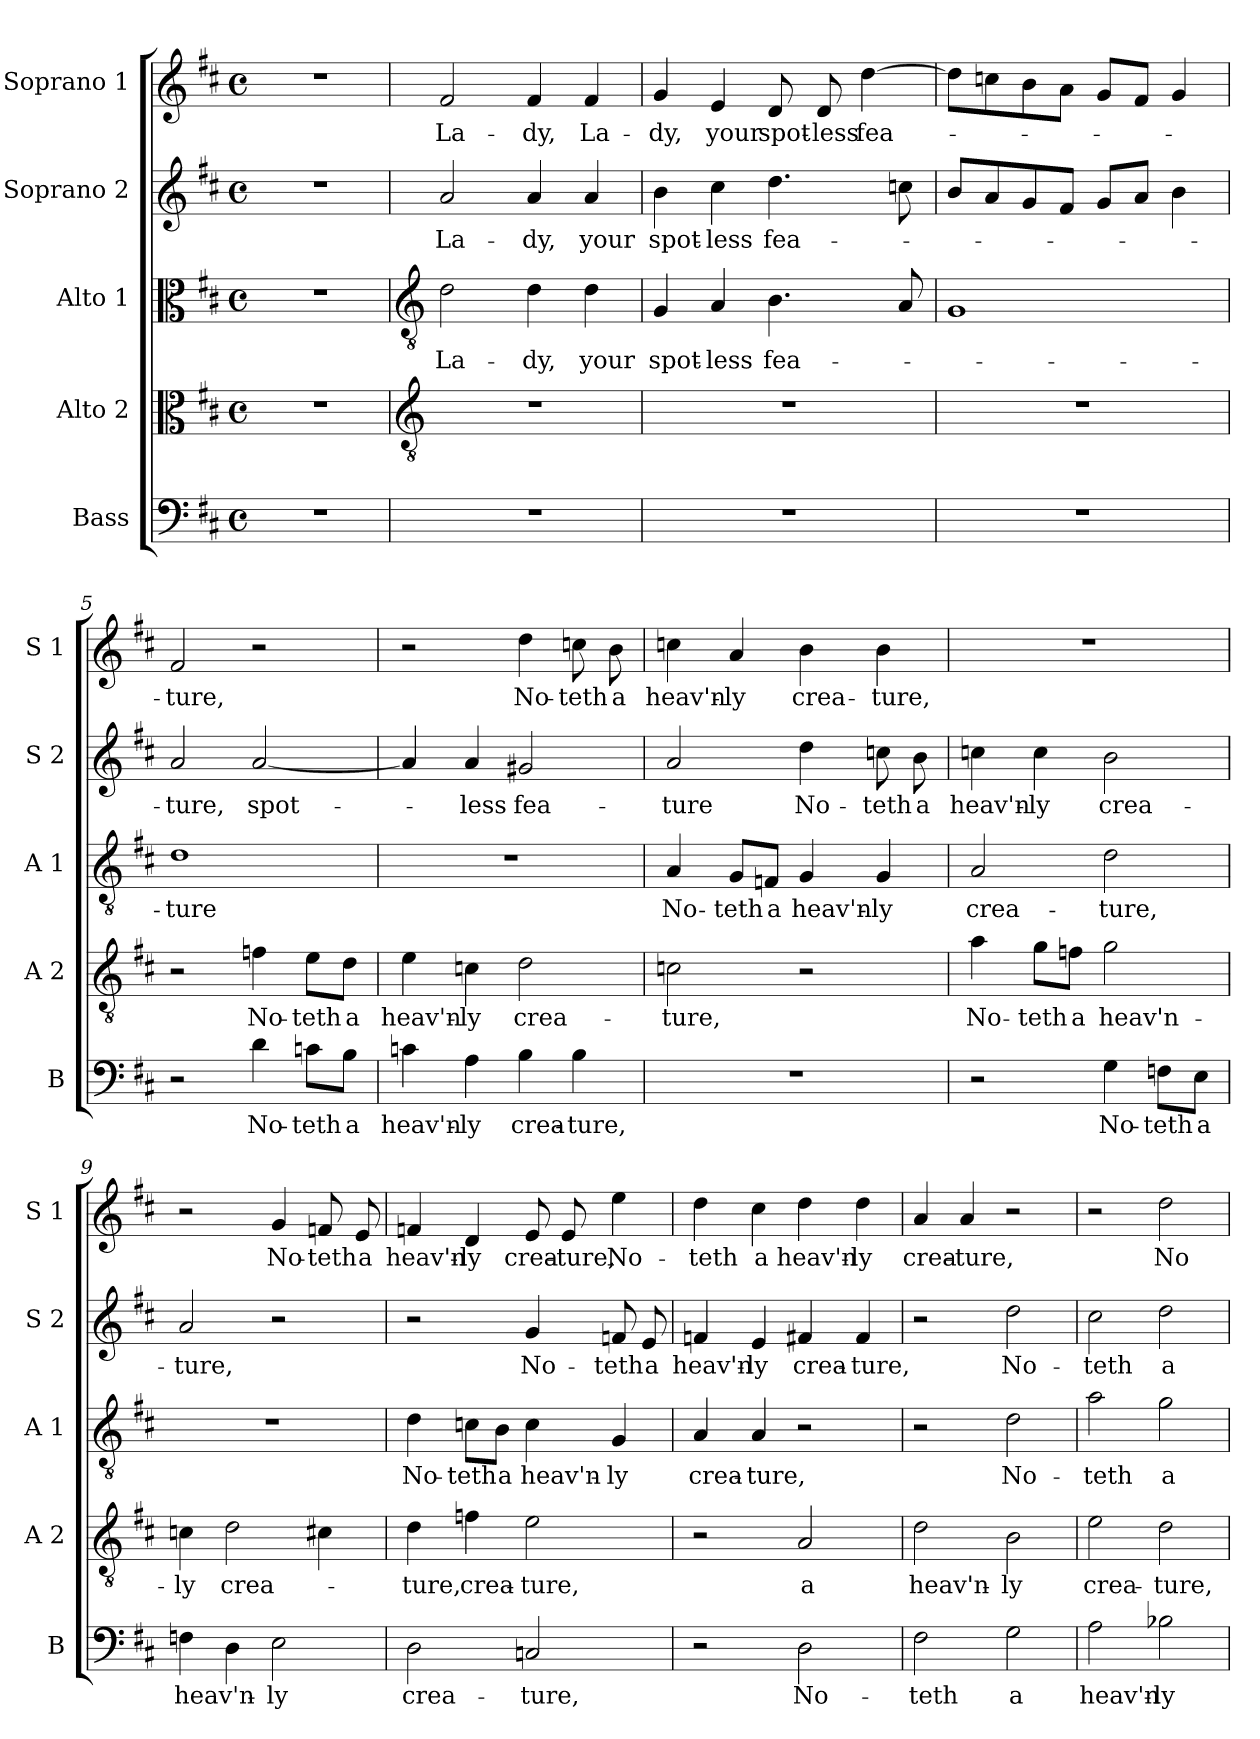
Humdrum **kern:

**kern	**text	**kern	**text	**kern	**text	**kern	**text	**kern	**text
*part5	*part5	*part4	*part4	*part3	*part3	*part2	*part2	*part1	*part1
*staff5	*staff5	*staff4	*staff4	*staff3	*staff3	*staff2	*staff2	*staff1	*staff1
*I"Bass	*	*I"Alto 2	*	*I"Alto 1	*	*I"Soprano 2	*	*I"Soprano 1	*
*I'B	*	*I'A 2	*	*I'A 1	*	*I'S 2	*	*I'S 1	*
*clefF4	*	*clefC3	*	*clefC3	*	*clefG2	*	*clefG2	*
*k[f#c#]	*	*k[f#c#]	*	*k[f#c#]	*	*k[f#c#]	*	*k[f#c#]	*
*D:	*	*D:	*	*D:	*	*D:	*	*D:	*
*M4/4	*	*M4/4	*	*M4/4	*	*M4/4	*	*M4/4	*
*met(c)	*	*met(c)	*	*met(c)	*	*met(c)	*	*met(c)	*
=1	=1	=1	=1	=1	=1	=1	=1	=1	=1
1r	.	1r	.	1r	.	1r	.	1r	.
=2	=2	=2	=2	=2	=2	=2	=2	=2	=2
*	*	*clefGv2	*	*clefGv2	*	*	*	*	*
!	!	!	!	!	!LO:LY:b	!	!LO:LY:b	!	!LO:LY:b
1r	.	1r	.	2d\	La-	2a/	La-	2f#/	La-
!	!	!	!	!	!LO:LY:b	!	!LO:LY:b	!	!LO:LY:b
.	.	.	.	4d\	-dy,	4a/	-dy,	4f#/	-dy,
!	!	!	!	!	!LO:LY:b	!	!LO:LY:b	!	!LO:LY:b
.	.	.	.	4d\	your	4a/	your	4f#/	La-
=3	=3	=3	=3	=3	=3	=3	=3	=3	=3
!	!	!	!	!	!LO:LY:b	!	!LO:LY:b	!	!LO:LY:b
1r	.	1r	.	4G/	spot-	4b\	spot-	4g/	-dy,
!	!	!	!	!	!LO:LY:b	!	!LO:LY:b	!	!LO:LY:b
.	.	.	.	4A/	-less	4cc#\	-less	4e/	your
!	!	!	!	!	!LO:LY:b	!	!LO:LY:b	!	!LO:LY:b
.	.	.	.	4.B\	fea-	4.dd\	fea-	8d/	spot-
!	!	!	!	!	!	!	!	!	!LO:LY:b
.	.	.	.	.	.	.	.	8d/	-less
!	!	!	!	!	!	!	!	!	!LO:LY:b
.	.	.	.	.	.	.	.	[4dd\	fea-
.	.	.	.	8A/	.	8ccn\	.	.	.
=4	=4	=4	=4	=4	=4	=4	=4	=4	=4
1r	.	1r	.	1G	.	8b/L	.	8dd\L]	.
.	.	.	.	.	.	8a/	.	8ccn\	.
.	.	.	.	.	.	8g/	.	8b\	.
.	.	.	.	.	.	8f#/J	.	8a\J	.
.	.	.	.	.	.	8g/L	.	8g/L	.
.	.	.	.	.	.	8a/J	.	8f#/J	.
.	.	.	.	.	.	4b\	.	4g/	.
=5	=5	=5	=5	=5	=5	=5	=5	=5	=5
!	!	!	!	!	!LO:LY:b	!	!LO:LY:b	!	!LO:LY:b
2r	.	2r	.	1d	-ture	2a/	-ture,	2f#/	-ture,
!	!LO:LY:b	!	!LO:LY:b	!	!	!	!LO:LY:b	!	!
4d\	No-	4fn\	No-	.	.	[2a/	spot-	2r	.
!	!LO:LY:b	!	!LO:LY:b	!	!	!	!	!	!
8cn\L	-teth	8e\L	-teth	.	.	.	.	.	.
!	!LO:LY:b	!	!LO:LY:b	!	!	!	!	!	!
8B\J	a	8d\J	a	.	.	.	.	.	.
!!LO:LB:g=z
=6	=6	=6	=6	=6	=6	=6	=6	=6	=6
!	!LO:LY:b	!	!LO:LY:b	!	!	!	!	!	!
4cn\	heav'n-	4e\	heav'n-	1r	.	4a/]	.	2r	.
!	!LO:LY:b	!	!LO:LY:b	!	!	!	!LO:LY:b	!	!
4A\	-ly	4cn\	-ly	.	.	4a/	-less	.	.
!	!LO:LY:b	!	!LO:LY:b	!	!	!	!LO:LY:b	!	!LO:LY:b
4B\	crea-	2d\	crea-	.	.	2g#X/	fea-	4dd\	No-
!	!LO:LY:b	!	!	!	!	!	!	!	!LO:LY:b
4B\	-ture,	.	.	.	.	.	.	8ccn\	-teth
!	!	!	!	!	!	!	!	!	!LO:LY:b
.	.	.	.	.	.	.	.	8b\	a
=7	=7	=7	=7	=7	=7	=7	=7	=7	=7
!	!	!	!LO:LY:b	!	!LO:LY:b	!	!LO:LY:b	!	!LO:LY:b
1r	.	2cn\	-ture,	4A/	No-	2a/	-ture	4ccn\	heav'n-
!	!	!	!	!	!LO:LY:b	!	!	!	!LO:LY:b
.	.	.	.	8G/L	-teth	.	.	4a/	-ly
!	!	!	!	!	!LO:LY:b	!	!	!	!
.	.	.	.	8Fn/J	a	.	.	.	.
!	!	!	!	!	!LO:LY:b	!	!LO:LY:b	!	!LO:LY:b
.	.	2r	.	4G/	heav'n-	4dd\	No-	4b\	crea-
!	!	!	!	!	!LO:LY:b	!	!LO:LY:b	!	!LO:LY:b
.	.	.	.	4G/	-ly	8ccn\	-teth	4b\	-ture,
!	!	!	!	!	!	!	!LO:LY:b	!	!
.	.	.	.	.	.	8b\	a	.	.
=8	=8	=8	=8	=8	=8	=8	=8	=8	=8
!	!	!	!LO:LY:b	!	!LO:LY:b	!	!LO:LY:b	!	!
2r	.	4a\	No-	2A/	crea-	4ccn\	heav'n-	1r	.
!	!	!	!LO:LY:b	!	!	!	!LO:LY:b	!	!
.	.	8g\L	-teth	.	.	4cc\	-ly	.	.
!	!	!	!LO:LY:b	!	!	!	!	!	!
.	.	8fn\J	a	.	.	.	.	.	.
!	!LO:LY:b	!	!LO:LY:b	!	!LO:LY:b	!	!LO:LY:b	!	!
4G\	No-	2g\	heav'n-	2d\	-ture,	2b\	crea-	.	.
!	!LO:LY:b	!	!	!	!	!	!	!	!
8Fn\L	-teth	.	.	.	.	.	.	.	.
!	!LO:LY:b	!	!	!	!	!	!	!	!
8E\J	a	.	.	.	.	.	.	.	.
=9	=9	=9	=9	=9	=9	=9	=9	=9	=9
!	!LO:LY:b	!	!LO:LY:b	!	!	!	!LO:LY:b	!	!
4Fn\	heav'n-	4cn\	-ly	1r	.	2a/	-ture,	2r	.
!	!	!	!LO:LY:b	!	!	!	!	!	!
4D\	.	2d\	crea-	.	.	.	.	.	.
!	!LO:LY:b	!	!	!	!	!	!	!	!LO:LY:b
2E\	-ly	.	.	.	.	2r	.	4g/	No-
!	!	!	!	!	!	!	!	!	!LO:LY:b
.	.	4c#X\	.	.	.	.	.	8fn/	-teth
!	!	!	!	!	!	!	!	!	!LO:LY:b
.	.	.	.	.	.	.	.	8e/	a
!!LO:PB:g=z
=10	=10	=10	=10	=10	=10	=10	=10	=10	=10
!	!LO:LY:b	!	!LO:LY:b	!	!LO:LY:b	!	!	!	!LO:LY:b
2D\	crea-	4d\	-ture,	4d\	No-	2r	.	4fn/	heav'n-
!	!	!	!LO:LY:b	!	!LO:LY:b	!	!	!	!LO:LY:b
.	.	4fn\	crea-	8cn\L	-teth	.	.	4d/	-ly
!	!	!	!	!	!LO:LY:b	!	!	!	!
.	.	.	.	8B\J	a	.	.	.	.
!	!LO:LY:b	!	!LO:LY:b	!	!LO:LY:b	!	!LO:LY:b	!	!LO:LY:b
2Cn/	-ture,	2e\	-ture,	4c\	heav'n-	4g/	No-	8e/	crea-
!	!	!	!	!	!	!	!	!	!LO:LY:b
.	.	.	.	.	.	.	.	8e/	-ture,
!	!	!	!	!	!LO:LY:b	!	!LO:LY:b	!	!LO:LY:b
.	.	.	.	4G/	-ly	8fn/	-teth	4ee\	No-
!	!	!	!	!	!	!	!LO:LY:b	!	!
.	.	.	.	.	.	8e/	a	.	.
=11	=11	=11	=11	=11	=11	=11	=11	=11	=11
!	!	!	!	!	!LO:LY:b	!	!LO:LY:b	!	!LO:LY:b
2r	.	2r	.	4A/	crea-	4fn/	heav'n-	4dd\	-teth
!	!	!	!	!	!LO:LY:b	!	!LO:LY:b	!	!LO:LY:b
.	.	.	.	4A/	-ture,	4e/	-ly	4cc#\	a
!	!LO:LY:b	!	!LO:LY:b	!	!	!	!LO:LY:b	!	!LO:LY:b
2D\	No-	2A/	a	2r	.	4f#X/	crea-	4dd\	heav'n-
!	!	!	!	!	!	!	!LO:LY:b	!	!LO:LY:b
.	.	.	.	.	.	4f#/	-ture,	4dd\	-ly
=12	=12	=12	=12	=12	=12	=12	=12	=12	=12
!	!LO:LY:b	!	!LO:LY:b	!	!	!	!	!	!LO:LY:b
2F#\	-teth	2d\	heav'n-	2r	.	2r	.	4a/	crea-
!	!	!	!	!	!	!	!	!	!LO:LY:b
.	.	.	.	.	.	.	.	4a/	-ture,
!	!LO:LY:b	!	!LO:LY:b	!	!LO:LY:b	!	!LO:LY:b	!	!
2G\	a	2B\	-ly	2d\	No-	2dd\	No-	2r	.
=13	=13	=13	=13	=13	=13	=13	=13	=13	=13
!	!LO:LY:b	!	!LO:LY:b	!	!LO:LY:b	!	!LO:LY:b	!	!
2A\	heav'n-	2e\	crea-	2a\	-teth	2cc#\	-teth	2r	.
!	!LO:LY:b	!	!LO:LY:b	!	!LO:LY:b	!	!LO:LY:b	!	!LO:LY:b
2B-X\	-ly	2d\	-ture,	2g\	a	2dd\	a	2dd\	No-
=	=	=	=	=	=	=	=	=	=
*-	*-	*-	*-	*-	*-	*-	*-	*-	*-
